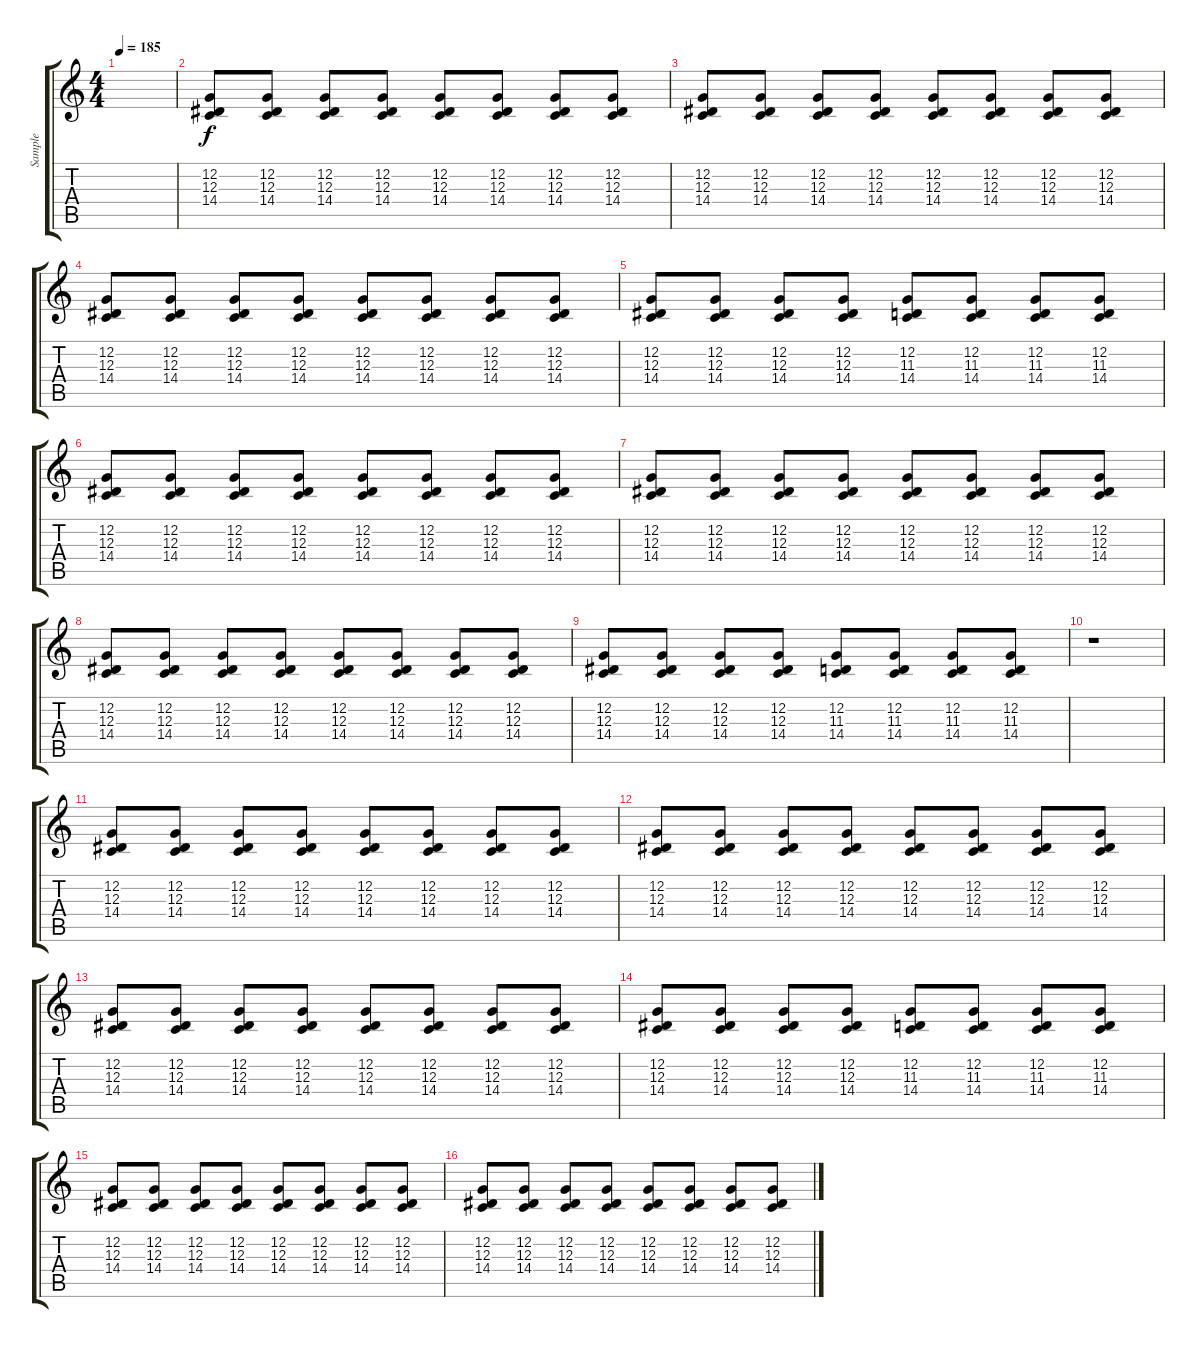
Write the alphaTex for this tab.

\track ("Sample" "Sample") {instrument synthbrass2}
\staff {score tabs}
\tuning (C4 G3 Eb3 Bb2 F2 C2) {hide}
\ts (4 4)
\tempo 185
\clef g2
\ks c
|
(12.2 12.3 14.4).8 (12.2 12.3 14.4).8 (12.2 12.3 14.4).8 (12.2 12.3 14.4).8 (12.2 12.3 14.4).8 (12.2 12.3 14.4).8 (12.2 12.3 14.4).8 (12.2 12.3 14.4).8 |
(12.2 12.3 14.4).8 (12.2 12.3 14.4).8 (12.2 12.3 14.4).8 (12.2 12.3 14.4).8 (12.2 12.3 14.4).8 (12.2 12.3 14.4).8 (12.2 12.3 14.4).8 (12.2 12.3 14.4).8 |
(12.2 12.3 14.4).8 (12.2 12.3 14.4).8 (12.2 12.3 14.4).8 (12.2 12.3 14.4).8 (12.2 12.3 14.4).8 (12.2 12.3 14.4).8 (12.2 12.3 14.4).8 (12.2 12.3 14.4).8 |
(12.2 12.3 14.4).8 (12.2 12.3 14.4).8 (12.2 12.3 14.4).8 (12.2 12.3 14.4).8 (12.2 11.3 14.4).8 (12.2 11.3 14.4).8 (12.2 11.3 14.4).8 (12.2 11.3 14.4).8 |
(12.2 12.3 14.4).8 (12.2 12.3 14.4).8 (12.2 12.3 14.4).8 (12.2 12.3 14.4).8 (12.2 12.3 14.4).8 (12.2 12.3 14.4).8 (12.2 12.3 14.4).8 (12.2 12.3 14.4).8 |
(12.2 12.3 14.4).8 (12.2 12.3 14.4).8 (12.2 12.3 14.4).8 (12.2 12.3 14.4).8 (12.2 12.3 14.4).8 (12.2 12.3 14.4).8 (12.2 12.3 14.4).8 (12.2 12.3 14.4).8 |
(12.2 12.3 14.4).8 (12.2 12.3 14.4).8 (12.2 12.3 14.4).8 (12.2 12.3 14.4).8 (12.2 12.3 14.4).8 (12.2 12.3 14.4).8 (12.2 12.3 14.4).8 (12.2 12.3 14.4).8 |
(12.2 12.3 14.4).8 (12.2 12.3 14.4).8 (12.2 12.3 14.4).8 (12.2 12.3 14.4).8 (12.2 11.3 14.4).8 (12.2 11.3 14.4).8 (12.2 11.3 14.4).8 (12.2 11.3 14.4).8 |
r.1 |
(12.2 12.3 14.4).8 (12.2 12.3 14.4).8 (12.2 12.3 14.4).8 (12.2 12.3 14.4).8 (12.2 12.3 14.4).8 (12.2 12.3 14.4).8 (12.2 12.3 14.4).8 (12.2 12.3 14.4).8 |
(12.2 12.3 14.4).8 (12.2 12.3 14.4).8 (12.2 12.3 14.4).8 (12.2 12.3 14.4).8 (12.2 12.3 14.4).8 (12.2 12.3 14.4).8 (12.2 12.3 14.4).8 (12.2 12.3 14.4).8 |
(12.2 12.3 14.4).8 (12.2 12.3 14.4).8 (12.2 12.3 14.4).8 (12.2 12.3 14.4).8 (12.2 12.3 14.4).8 (12.2 12.3 14.4).8 (12.2 12.3 14.4).8 (12.2 12.3 14.4).8 |
(12.2 12.3 14.4).8 (12.2 12.3 14.4).8 (12.2 12.3 14.4).8 (12.2 12.3 14.4).8 (12.2 11.3 14.4).8 (12.2 11.3 14.4).8 (12.2 11.3 14.4).8 (12.2 11.3 14.4).8 |
(12.2 12.3 14.4).8 (12.2 12.3 14.4).8 (12.2 12.3 14.4).8 (12.2 12.3 14.4).8 (12.2 12.3 14.4).8 (12.2 12.3 14.4).8 (12.2 12.3 14.4).8 (12.2 12.3 14.4).8 |
(12.2 12.3 14.4).8 (12.2 12.3 14.4).8 (12.2 12.3 14.4).8 (12.2 12.3 14.4).8 (12.2 12.3 14.4).8 (12.2 12.3 14.4).8 (12.2 12.3 14.4).8 (12.2 12.3 14.4).8
